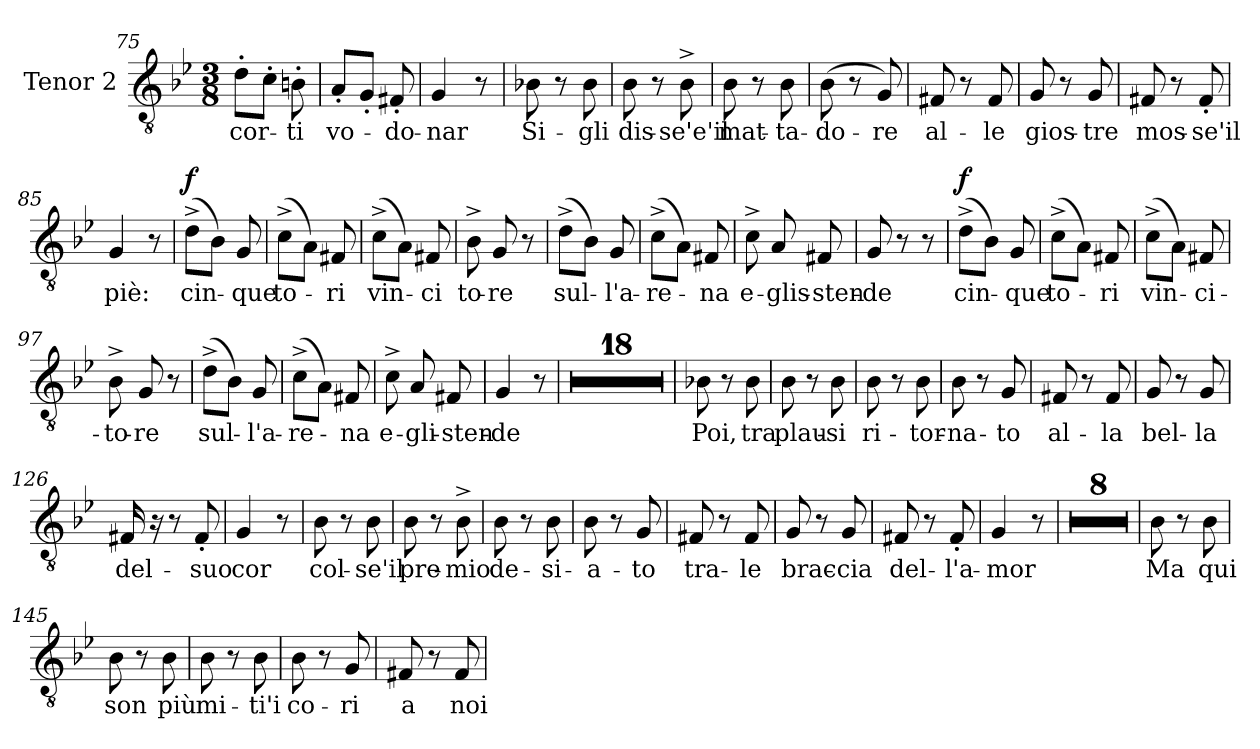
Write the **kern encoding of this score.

**kern	**text	**dynam
*part1	*part1	*part1
*staff1	*staff1	*staff1
*I"Tenor 2	*	*
*I'T. 2	*	*
*clefGv2	*	*
*k[b-e-]	*	*
*B-:	*	*
*M3/8	*	*
=75	=75	=75
8d'\L	cor-	.
8c'\J	.	.
8Bn'\	-ti	.
=76	=76	=76
8A'/L	vo-	.
8G'/J	.	.
8F#X'/	-do-	.
!!LO:PB:g=z
=77	=77	=77
4G/	-nar	.
8r	.	.
=78	=78	=78
8B-X\	Si-	.
8r	.	.
8B-\	-gli	.
=79	=79	=79
8B-\	dis-	.
8r	.	.
8B-^\	-se'e'il	.
=80	=80	=80
8B-\	mat-	.
8r	.	.
8B-\	-ta-	.
=81	=81	=81
(>8B-\	-do-	.
8r	.	.
8G/)	-re	.
=82	=82	=82
8F#X/	al-	.
8r	.	.
8F#/	-le	.
=83	=83	=83
8G/	gios-	.
8r	.	.
8G/	-tre	.
!!LO:LB:g=z
=84	=84	=84
8F#X/	mos-	.
8r	.	.
8F#'/	-se'il	.
=85	=85	=85
4G/	piè:	.
8r	.	.
=86	=86	=86
!	!	!LO:DY:a
(>8d^\L	cin-	f
8B-\J)	.	.
8G/	-que	.
=87	=87	=87
(>8c^\L	to-	.
8A\J)	.	.
8F#X/	-ri	.
=88	=88	=88
(>8c^\L	vin-	.
8A\J)	.	.
8F#X/	-ci	.
=89	=89	=89
8B-^\	to-	.
8G/	-re	.
8r	.	.
!!LO:PB:g=z
=90	=90	=90
(>8d^\L	sul-	.
8B-\J)	.	.
8G/	-l'a-	.
=91	=91	=91
(>8c^\L	-re-	.
8A\J)	.	.
8F#X/	-na	.
=92	=92	=92
8c^\	e-	.
8A/	-glis-	.
8F#X/	-sten-	.
=93	=93	=93
8G/	-de	.
8r	.	.
8r	.	.
=94	=94	=94
!	!	!LO:DY:a
(>8d^\L	cin-	f
8B-\J)	.	.
8G/	-que	.
=95	=95	=95
(>8c^\L	to-	.
8A\J)	.	.
8F#X/	-ri	.
=96	=96	=96
(>8c^\L	vin-	.
8A\J)	.	.
8F#X/	-ci-	.
!!LO:LB:g=z
=97	=97	=97
8B-^\	-to-	.
8G/	-re	.
8r	.	.
=98	=98	=98
(>8d^\L	sul-	.
8B-\J)	.	.
8G/	-l'a-	.
=99	=99	=99
(>8c^\L	-re-	.
8A\J)	.	.
8F#X/	-na	.
=100	=100	=100
8c^\	e-	.
8A/	-gli-	.
8F#X/	-sten-	.
=101	=101	=101
4G/	-de	.
8r	.	.
=102	=102	=102
4.r	.	.
=103	=103	=103
4.r	.	.
=104	=104	=104
4.r	.	.
!!LO:PB:g=z
=105	=105	=105
4.r	.	.
=106	=106	=106
4.r	.	.
=107	=107	=107
4.r	.	.
=108	=108	=108
4.r	.	.
!!LO:PB:g=z
=109	=109	=109
4.r	.	.
=110	=110	=110
4.r	.	.
=111	=111	=111
4.r	.	.
=112	=112	=112
4.r	.	.
=113	=113	=113
4.r	.	.
=114	=114	=114
4.r	.	.
=115	=115	=115
4.r	.	.
=116	=116	=116
4.r	.	.
!!LO:LB:g=z
=117	=117	=117
4.r	.	.
=118	=118	=118
4.r	.	.
=119	=119	=119
4.r	.	.
=120	=120	=120
8B-X\	Poi,	.
8r	.	.
8B-\	tra	.
=121	=121	=121
8B-\	plau-	.
8r	.	.
8B-\	-si	.
=122	=122	=122
8B-\	ri-	.
8r	.	.
8B-\	-tor-	.
=123	=123	=123
8B-\	-na-	.
8r	.	.
8G/	-to	.
!!LO:PB:g=z
=124	=124	=124
8F#X/	al-	.
8r	.	.
8F#/	-la	.
=125	=125	=125
8G/	bel-	.
8r	.	.
8G/	-la	.
=126	=126	=126
16F#X/	del-	.
16r	.	.
8r	.	.
8F#'/	-suo	.
=127	=127	=127
4G/	cor	.
8r	.	.
=128	=128	=128
8B-\	col-	.
8r	.	.
8B-\	-se'il	.
=129	=129	=129
8B-\	pre-	.
8r	.	.
8B-^\	-mio	.
=130	=130	=130
8B-\	de-	.
8r	.	.
8B-\	-si-	.
=131	=131	=131
8B-\	-a-	.
8r	.	.
8G/	-to	.
!!LO:LB:g=z
=132	=132	=132
8F#X/	tra-	.
8r	.	.
8F#/	-le	.
=133	=133	=133
8G/	brac-	.
8r	.	.
8G/	-cia	.
=134	=134	=134
8F#X/	del-	.
8r	.	.
8F#'/	-l'a-	.
=135	=135	=135
4G/	-mor	.
8r	.	.
=136	=136	=136
4.r	.	.
=137	=137	=137
4.r	.	.
=138	=138	=138
4.r	.	.
!!LO:PB:g=z
=139	=139	=139
4.r	.	.
=140	=140	=140
4.r	.	.
=141	=141	=141
4.r	.	.
=142	=142	=142
4.r	.	.
=143	=143	=143
4.r	.	.
=144	=144	=144
8B-\	Ma	.
8r	.	.
8B-\	qui	.
=145	=145	=145
8B-\	son	.
8r	.	.
8B-\	più	.
!!LO:PB:g=z
=146	=146	=146
8B-\	mi-	.
8r	.	.
8B-\	-ti'i	.
=147	=147	=147
8B-\	co-	.
8r	.	.
8G/	-ri	.
=148	=148	=148
8F#X/	a	.
8r	.	.
8F#/	noi	.
=	=	=
*-	*-	*-
